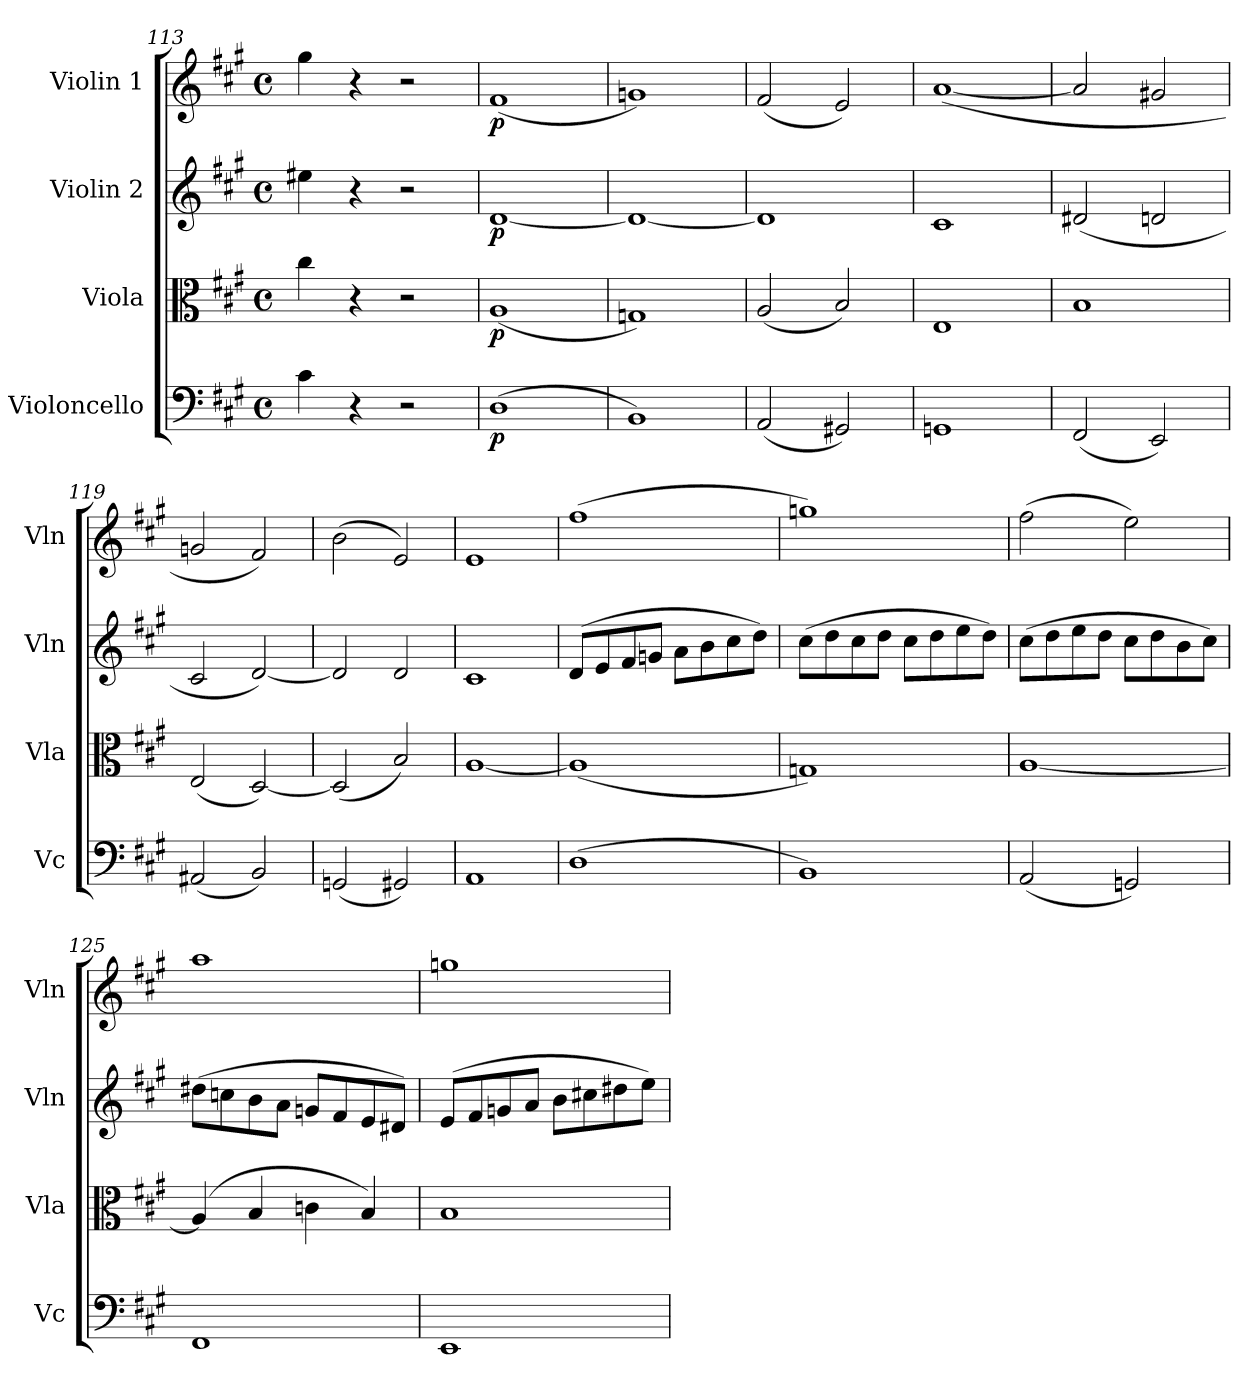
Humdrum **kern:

**kern	**dynam	**kern	**dynam	**kern	**dynam	**kern	**dynam
*part4	*part4	*part3	*part3	*part2	*part2	*part1	*part1
*staff4	*staff4	*staff3	*staff3	*staff2	*staff2	*staff1	*staff1
*I"Violoncello	*	*I"Viola	*	*I"Violin 2	*	*I"Violin 1	*
*I'Vc	*	*I'Vla	*	*I'Vln	*	*I'Vln	*
*clefF4	*	*clefC3	*	*clefG2	*	*clefG2	*
*k[f#c#g#]	*	*k[f#c#g#]	*	*k[f#c#g#]	*	*k[f#c#g#]	*
*M4/4	*	*M4/4	*	*M4/4	*	*M4/4	*
*met(c)	*	*met(c)	*	*met(c)	*	*met(c)	*
=113	=113	=113	=113	=113	=113	=113	=113
4c#\	.	4cc#\	.	4ee#X\	.	4gg#\	.
4r	.	4r	.	4r	.	4r	.
2r	.	2r	.	2r	.	2r	.
=114	=114	=114	=114	=114	=114	=114	=114
!	!LO:DY:b	!	!LO:DY:b	!	!LO:DY:b	!	!LO:DY:b
(>1D	p	(<1A	p	[1d	p	(<1f#	p
=115	=115	=115	=115	=115	=115	=115	=115
1BB)	.	1Gn)	.	1d_	.	1gn)	.
=116	=116	=116	=116	=116	=116	=116	=116
(<2AA/	.	(<2A/	.	1d]	.	(<2f#/	.
2GG#X/)	.	2B/)	.	.	.	2e/)	.
=117	=117	=117	=117	=117	=117	=117	=117
1GGn	.	1E	.	1c#	.	(<[1a	.
=118	=118	=118	=118	=118	=118	=118	=118
(<2FF#/	.	1B	.	(<2d#X/	.	2a/]	.
2EE/)	.	.	.	2dn/	.	2g#X/	.
=119	=119	=119	=119	=119	=119	=119	=119
(<2AA#X/	.	(<2E/	.	2c#/	.	2gn/	.
2BB/)	.	[2D/)	.	[2d/)	.	2f#/)	.
=120	=120	=120	=120	=120	=120	=120	=120
(<2GGn/	.	(<2D/]	.	2d/]	.	(>2b\	.
2GG#X/)	.	2B/)	.	2d/	.	2e/)	.
=121	=121	=121	=121	=121	=121	=121	=121
1AA	.	[1A	.	1c#	.	1e	.
=122	=122	=122	=122	=122	=122	=122	=122
(<1D	.	(<1A]	.	(>8d/L	.	(>1ff#	.
.	.	.	.	8e/	.	.	.
.	.	.	.	8f#/	.	.	.
.	.	.	.	8gn/J	.	.	.
.	.	.	.	8a\L	.	.	.
.	.	.	.	8b\	.	.	.
.	.	.	.	8cc#\	.	.	.
.	.	.	.	8dd\J)	.	.	.
=123	=123	=123	=123	=123	=123	=123	=123
1BB)	.	1Gn)	.	(>8cc#\L	.	1ggn)	.
.	.	.	.	8dd\	.	.	.
.	.	.	.	8cc#\	.	.	.
.	.	.	.	8dd\J	.	.	.
.	.	.	.	8cc#\L	.	.	.
.	.	.	.	8dd\	.	.	.
.	.	.	.	8ee\	.	.	.
.	.	.	.	8dd\J)	.	.	.
=124	=124	=124	=124	=124	=124	=124	=124
(<2AA/	.	[1A	.	(>8cc#\L	.	(>2ff#\	.
.	.	.	.	8dd\	.	.	.
.	.	.	.	8ee\	.	.	.
.	.	.	.	8dd\J	.	.	.
2GGn/)	.	.	.	8cc#\L	.	2ee\)	.
.	.	.	.	8dd\	.	.	.
.	.	.	.	8b\	.	.	.
.	.	.	.	8cc#\J)	.	.	.
!!LO:PB:g=z
=125	=125	=125	=125	=125	=125	=125	=125
1FF#	.	(>4A/]	.	(>8dd#X\L	.	1aa	.
.	.	.	.	8ccn\	.	.	.
.	.	4B/	.	8b\	.	.	.
.	.	.	.	8a\J	.	.	.
.	.	4cn\	.	8gn/L	.	.	.
.	.	.	.	8f#/	.	.	.
.	.	4B/)	.	8e/	.	.	.
.	.	.	.	8d#X/J)	.	.	.
=126	=126	=126	=126	=126	=126	=126	=126
1EE	.	1B	.	(>8e/L	.	1ggn	.
.	.	.	.	8f#/	.	.	.
.	.	.	.	8gn/	.	.	.
.	.	.	.	8a/J	.	.	.
.	.	.	.	8b\L	.	.	.
.	.	.	.	8cc#X\	.	.	.
.	.	.	.	8dd#X\	.	.	.
.	.	.	.	8ee\J)	.	.	.
=	=	=	=	=	=	=	=
*-	*-	*-	*-	*-	*-	*-	*-
